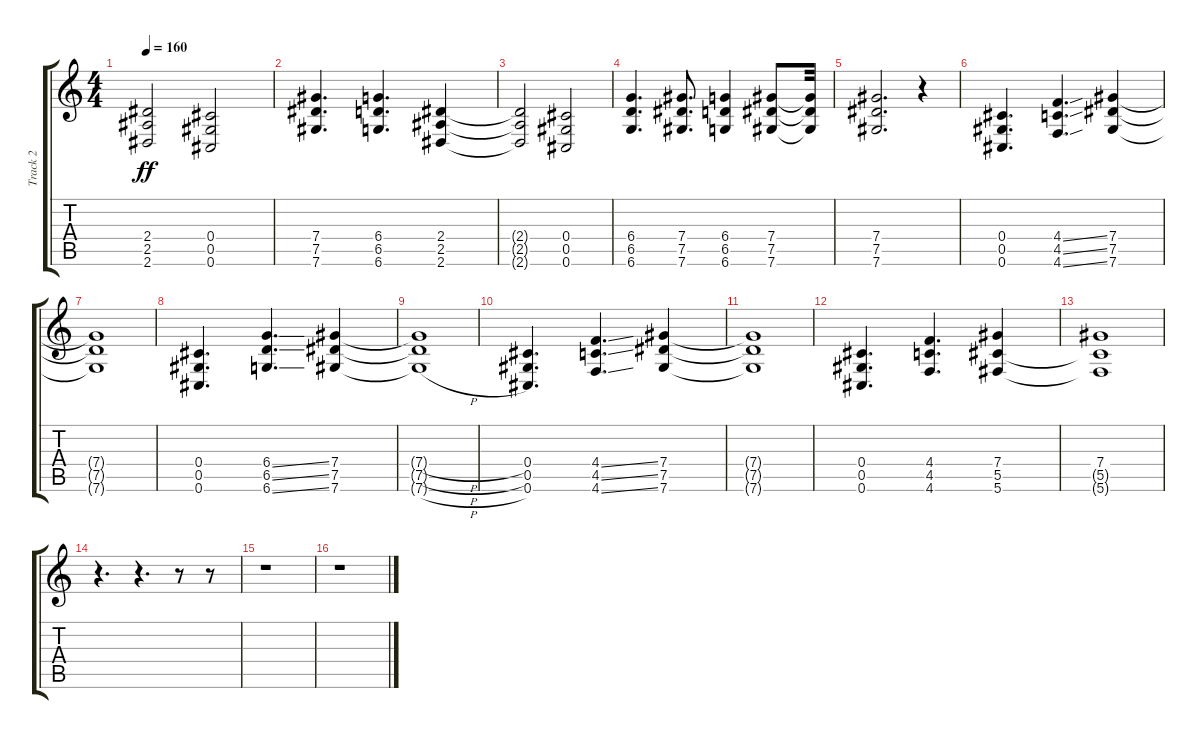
\track ("Track 2" "Track 2") {instrument distortionguitar}
\staff {score tabs}
\tuning (Eb4 Bb3 Gb3 Db3 Ab2 Db2) {hide}
\ts (4 4)
\tempo 160
\clef g2
\ks c
(2.4{t} 2.5{t} 2.6{t}).2{dy ff} (0.4 0.5 0.6).2 |
(7.4 7.5 7.6).4{d} (6.4 6.5 6.6).4{d} (2.4 2.5 2.6).4 |
(2.4{t} 2.5{t} 2.6{t}).2 (0.4 0.5 0.6).2 |
(6.4 6.5 6.6).4{d} (7.4 7.5 7.6).8{d} (6.4 6.5 6.6).4 (7.4 7.5 7.6).8 (7.4{t} 7.5{t} 7.6{t}).32 |
(7.4 7.5 7.6).2{d} r.4 |
(0.4 0.5 0.6).4{d} (4.4{ss} 4.5{ss} 4.6{ss}).4{d} (7.4 7.5 7.6).4 |
(7.4{t} 7.5{t} 7.6{t}).1 |
(0.4 0.5 0.6).4{d} (6.4{ss} 6.5{ss} 6.6{ss}).4{d} (7.4 7.5 7.6).4 |
(7.4{h t} 7.5{h t} 7.6{h t}).1 |
(0.4 0.5 0.6).4{d} (4.4{ss} 4.5{ss} 4.6{ss}).4{d} (7.4 7.5 7.6).4 |
(7.4{t} 7.5{t} 7.6{t}).1 |
(0.4 0.5 0.6).4{d} (4.4 4.5 4.6).4{d} (7.4 5.5 5.6).4 |
(7.4 5.5{t} 5.6{t}).1 |
r.4{d} r.4{d} r.8 r.8 |
r.1 |
r.1
